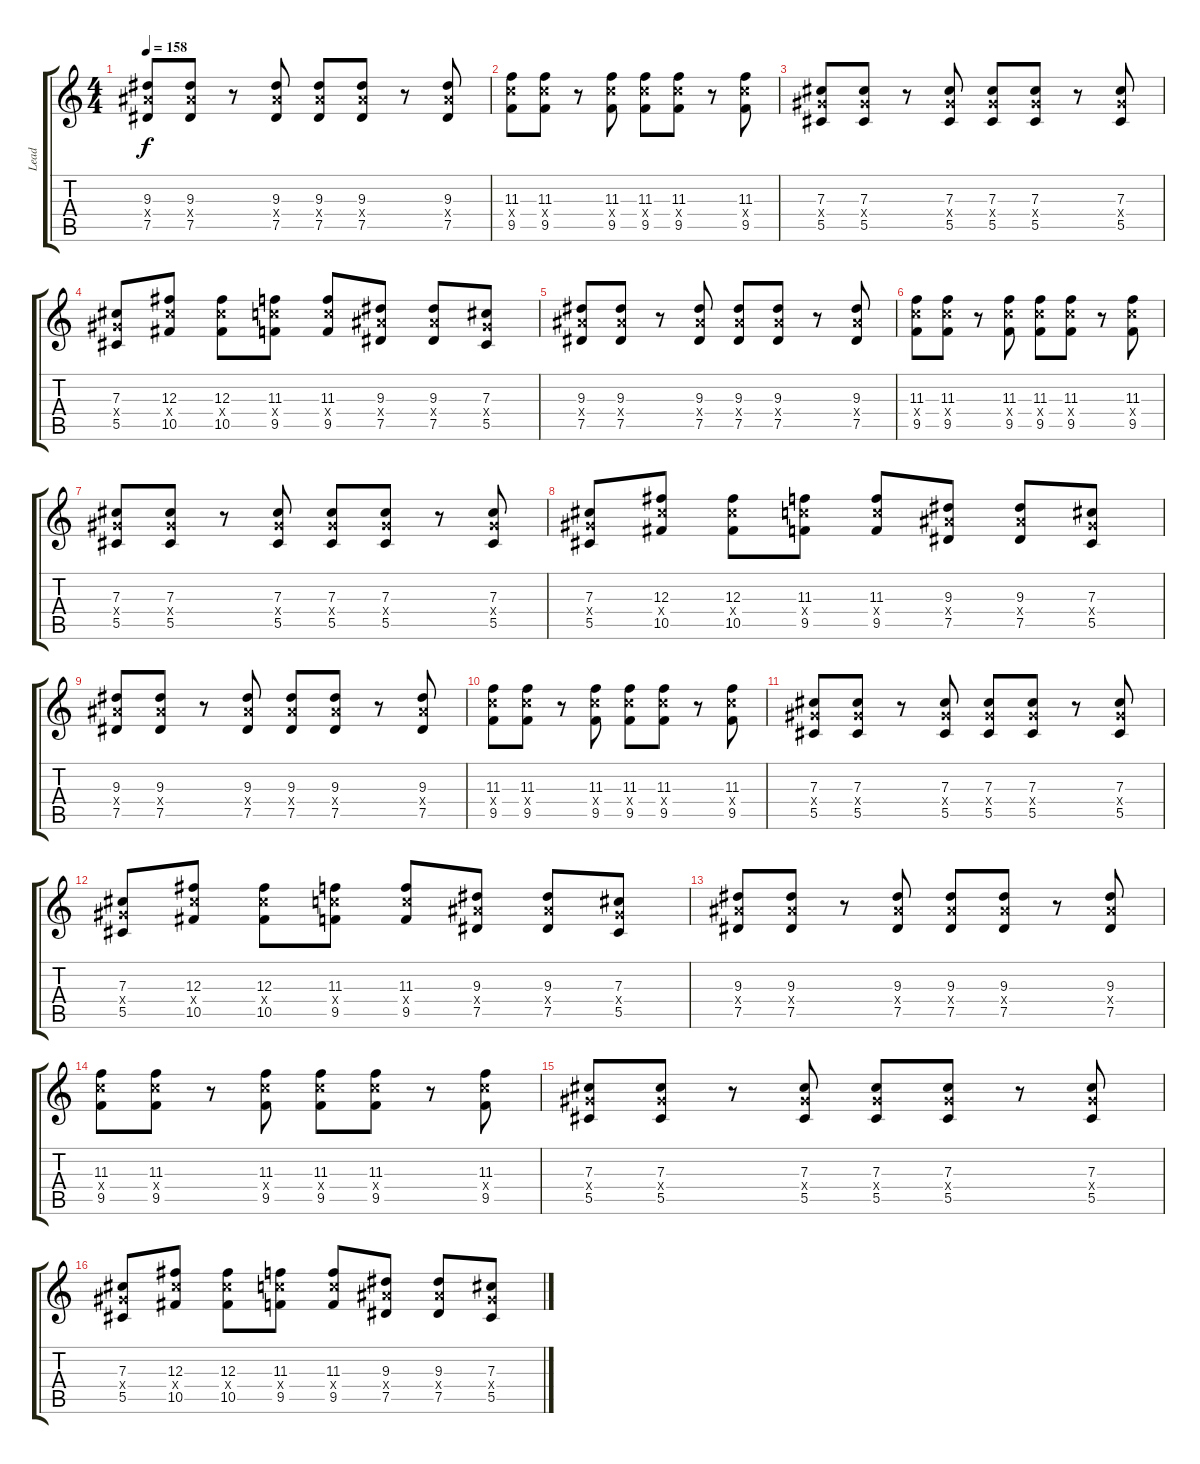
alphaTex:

\track ("Lead" "Lead") {instrument distortionguitar}
\staff {score tabs}
\tuning (Eb4 Bb3 Gb3 Db3 Ab2 Db2) {hide}
\ts (4 4)
\tempo 158
\clef g2
\ks c
(9.3 9.4{x} 7.5).8{dy f} (9.3 9.4{x} 7.5).8 r.8 (9.3 9.4{x} 7.5).8 (9.3 9.4{x} 7.5).8 (9.3 9.4{x} 7.5).8 r.8 (9.3 9.4{x} 7.5).8 |
(11.3 11.4{x} 9.5).8 (11.3 11.4{x} 9.5).8 r.8 (11.3 11.4{x} 9.5).8 (11.3 11.4{x} 9.5).8 (11.3 11.4{x} 9.5).8 r.8 (11.3 11.4{x} 9.5).8 |
(7.3 7.4{x} 5.5).8 (7.3 7.4{x} 5.5).8 r.8 (7.3 7.4{x} 5.5).8 (7.3 7.4{x} 5.5).8 (7.3 7.4{x} 5.5).8 r.8 (7.3 7.4{x} 5.5).8 |
(7.3 7.4{x} 5.5).8 (12.3 12.4{x} 10.5).8 (12.3 12.4{x} 10.5).8 (11.3 11.4{x} 9.5).8 (11.3 11.4{x} 9.5).8 (9.3 9.4{x} 7.5).8 (9.3 9.4{x} 7.5).8 (7.3 7.4{x} 5.5).8 |
(9.3 9.4{x} 7.5).8 (9.3 9.4{x} 7.5).8 r.8 (9.3 9.4{x} 7.5).8 (9.3 9.4{x} 7.5).8 (9.3 9.4{x} 7.5).8 r.8 (9.3 9.4{x} 7.5).8 |
(11.3 11.4{x} 9.5).8 (11.3 11.4{x} 9.5).8 r.8 (11.3 11.4{x} 9.5).8 (11.3 11.4{x} 9.5).8 (11.3 11.4{x} 9.5).8 r.8 (11.3 11.4{x} 9.5).8 |
(7.3 7.4{x} 5.5).8 (7.3 7.4{x} 5.5).8 r.8 (7.3 7.4{x} 5.5).8 (7.3 7.4{x} 5.5).8 (7.3 7.4{x} 5.5).8 r.8 (7.3 7.4{x} 5.5).8 |
(7.3 7.4{x} 5.5).8 (12.3 12.4{x} 10.5).8 (12.3 12.4{x} 10.5).8 (11.3 11.4{x} 9.5).8 (11.3 11.4{x} 9.5).8 (9.3 9.4{x} 7.5).8 (9.3 9.4{x} 7.5).8 (7.3 7.4{x} 5.5).8 |
(9.3 9.4{x} 7.5).8 (9.3 9.4{x} 7.5).8 r.8 (9.3 9.4{x} 7.5).8 (9.3 9.4{x} 7.5).8 (9.3 9.4{x} 7.5).8 r.8 (9.3 9.4{x} 7.5).8 |
(11.3 11.4{x} 9.5).8 (11.3 11.4{x} 9.5).8 r.8 (11.3 11.4{x} 9.5).8 (11.3 11.4{x} 9.5).8 (11.3 11.4{x} 9.5).8 r.8 (11.3 11.4{x} 9.5).8 |
(7.3 7.4{x} 5.5).8 (7.3 7.4{x} 5.5).8 r.8 (7.3 7.4{x} 5.5).8 (7.3 7.4{x} 5.5).8 (7.3 7.4{x} 5.5).8 r.8 (7.3 7.4{x} 5.5).8 |
(7.3 7.4{x} 5.5).8 (12.3 12.4{x} 10.5).8 (12.3 12.4{x} 10.5).8 (11.3 11.4{x} 9.5).8 (11.3 11.4{x} 9.5).8 (9.3 9.4{x} 7.5).8 (9.3 9.4{x} 7.5).8 (7.3 7.4{x} 5.5).8 |
(9.3 9.4{x} 7.5).8 (9.3 9.4{x} 7.5).8 r.8 (9.3 9.4{x} 7.5).8 (9.3 9.4{x} 7.5).8 (9.3 9.4{x} 7.5).8 r.8 (9.3 9.4{x} 7.5).8 |
(11.3 11.4{x} 9.5).8 (11.3 11.4{x} 9.5).8 r.8 (11.3 11.4{x} 9.5).8 (11.3 11.4{x} 9.5).8 (11.3 11.4{x} 9.5).8 r.8 (11.3 11.4{x} 9.5).8 |
(7.3 7.4{x} 5.5).8 (7.3 7.4{x} 5.5).8 r.8 (7.3 7.4{x} 5.5).8 (7.3 7.4{x} 5.5).8 (7.3 7.4{x} 5.5).8 r.8 (7.3 7.4{x} 5.5).8 |
(7.3 7.4{x} 5.5).8 (12.3 12.4{x} 10.5).8 (12.3 12.4{x} 10.5).8 (11.3 11.4{x} 9.5).8 (11.3 11.4{x} 9.5).8 (9.3 9.4{x} 7.5).8 (9.3 9.4{x} 7.5).8 (7.3 7.4{x} 5.5).8
